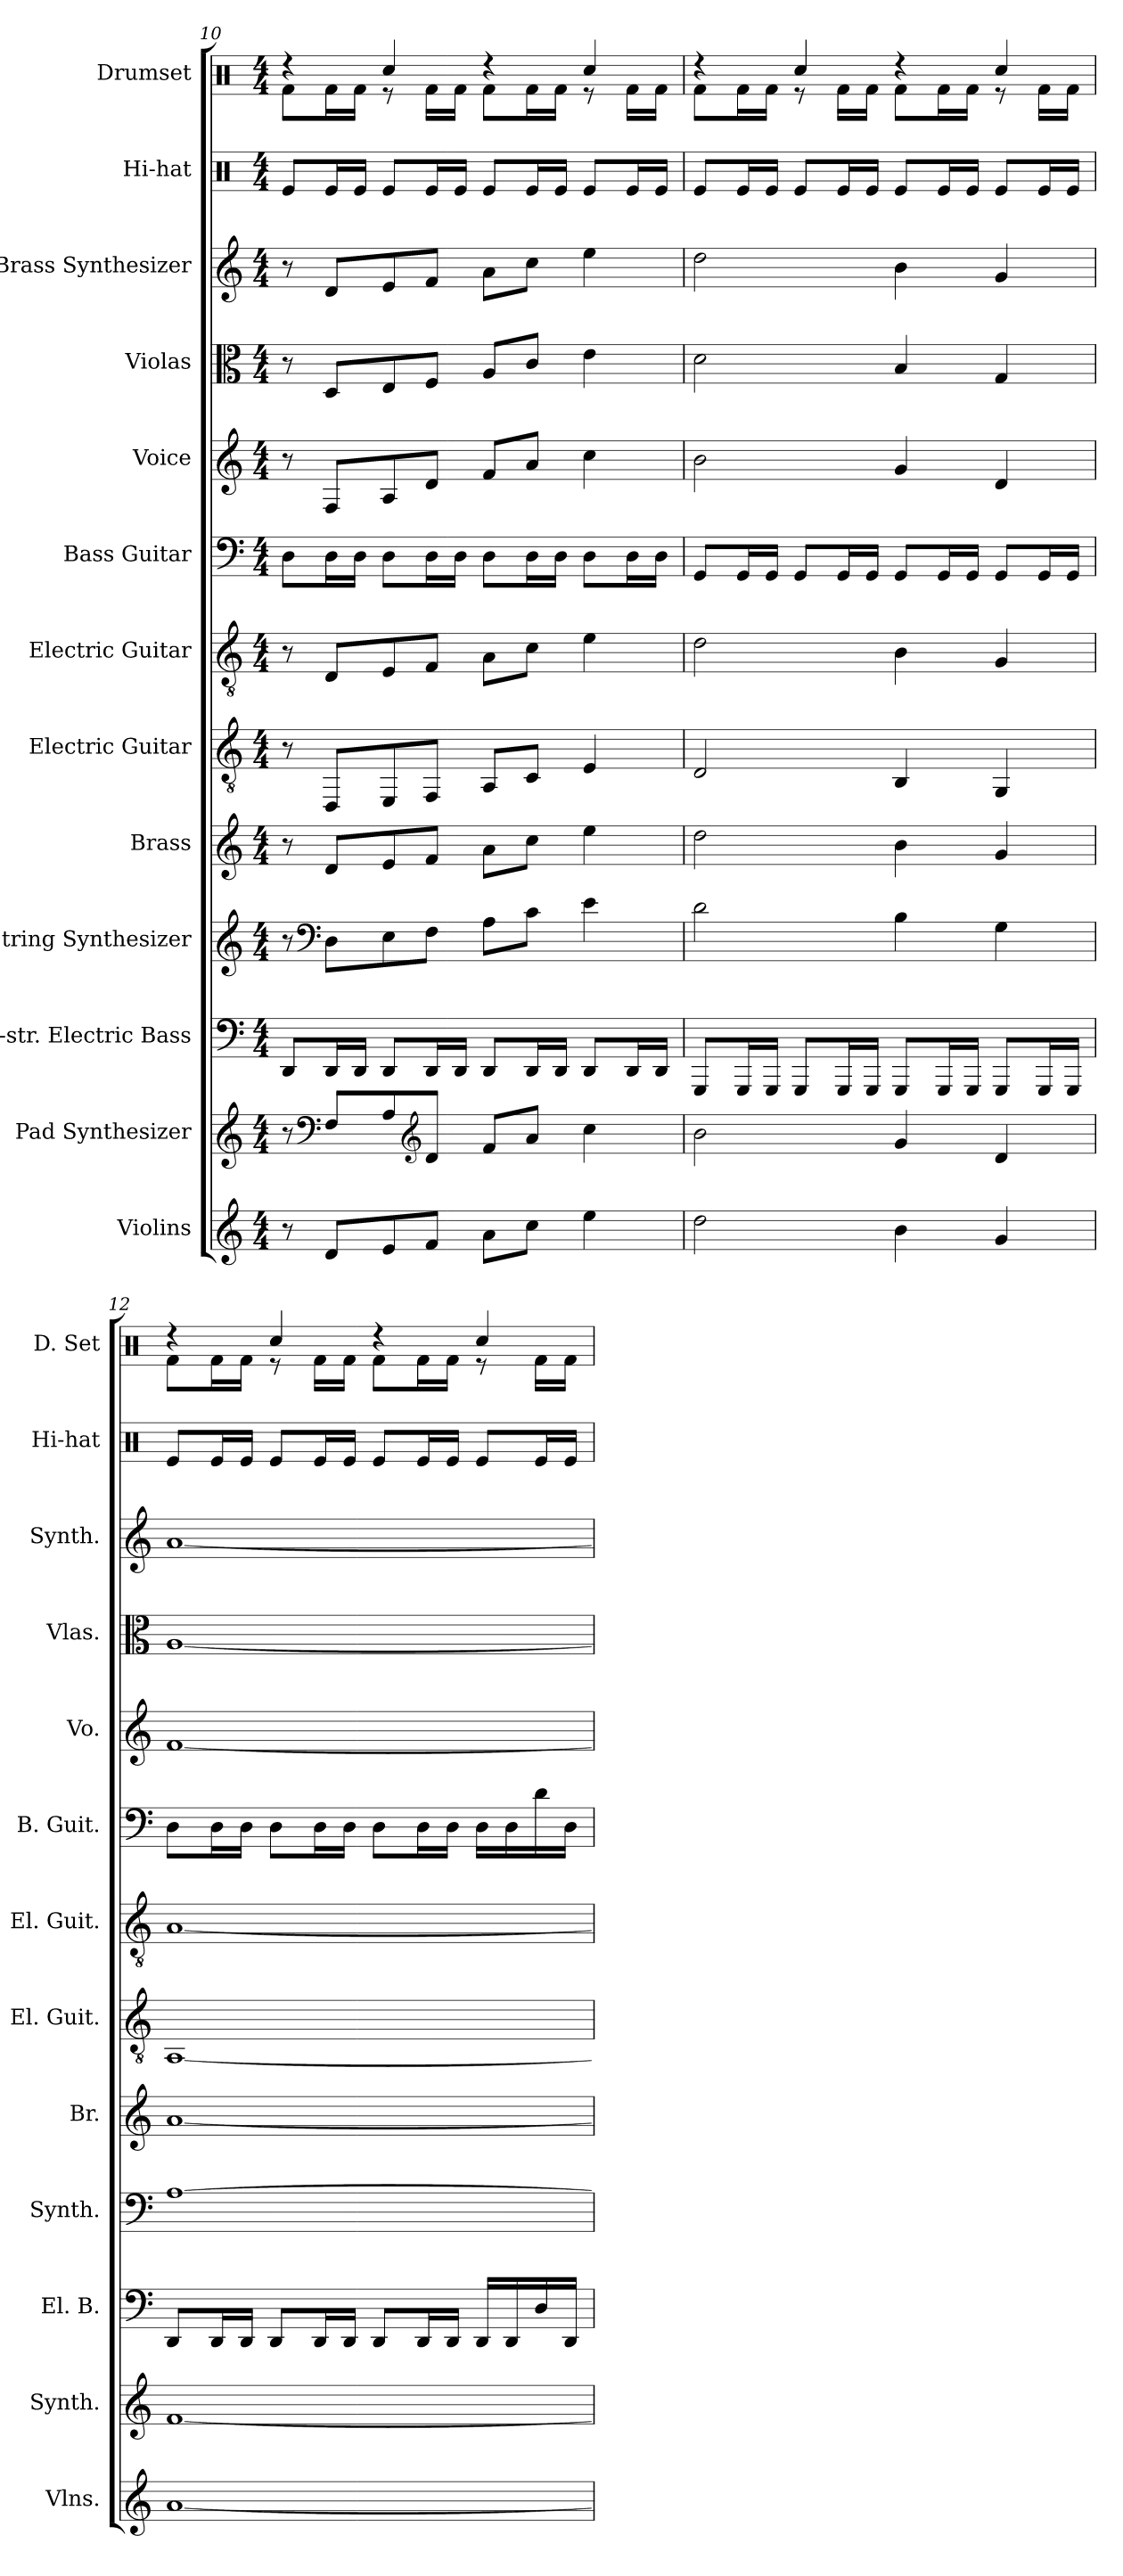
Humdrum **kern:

**kern	**kern	**kern	**kern	**kern	**kern	**kern	**kern	**kern	**kern	**kern	**kern	**kern
*part13	*part12	*part11	*part10	*part9	*part8	*part7	*part6	*part5	*part4	*part3	*part2	*part1
*staff13	*staff12	*staff11	*staff10	*staff9	*staff8	*staff7	*staff6	*staff5	*staff4	*staff3	*staff2	*staff1
*I"Violins	*I"Pad Synthesizer	*I"5-str. Electric Bass	*I"String Synthesizer	*I"Brass	*I"Electric Guitar	*I"Electric Guitar	*I"Bass Guitar	*I"Voice	*I"Violas	*I"Brass Synthesizer	*I"Hi-hat	*I"Drumset
*I'Vlns.	*I'Synth.	*I'El. B.	*I'Synth.	*I'Br.	*I'El. Guit.	*I'El. Guit.	*I'B. Guit.	*I'Vo.	*I'Vlas.	*I'Synth.	*I'Hi-hat	*I'D. Set
!!LO:PB:g=z
*clefG2	*clefG2	*clefF4	*clefG2	*clefG2	*clefGv2	*clefGv2	*clefF4	*clefG2	*clefC3	*clefG2	*clefX	*clefX
*	*	*ITrd7c12	*	*	*	*	*ITrd7c12	*	*	*	*	*
*k[]	*k[]	*k[]	*k[]	*k[]	*k[]	*k[]	*k[]	*k[]	*k[]	*k[]	*k[]	*k[]
*M4/4	*M4/4	*M4/4	*M4/4	*M4/4	*M4/4	*M4/4	*M4/4	*M4/4	*M4/4	*M4/4	*M4/4	*M4/4
=10	=10	=10	=10	=10	=10	=10	=10	=10	=10	=10	=10	=10
*	*	*	*	*	*	*	*	*	*	*	*	*^
8r	8r	8DDD/L	8r	8r	8r	8r	8DD\L	8r	8r	8r	8Re/L	4r	8Rf\L
*	*clefF4	*	*clefF4	*	*	*	*	*	*	*	*	*	*
8d/L	8F/L	16DDD/L	8D\L	8d/L	8DD/L	8D/L	16DD\L	8F/L	8D/L	8d/L	16Re/L	.	16Rf\L
.	.	16DDD/JJ	.	.	.	.	16DD\JJ	.	.	.	16Re/JJ	.	16Rf\JJ
8e/	8A/	8DDD/L	8E\	8e/	8EE/	8E/	8DD\L	8A/	8E/	8e/	8Re/L	4Rcc/	8r
*	*clefG2	*	*	*	*	*	*	*	*	*	*	*	*
8f/J	8d/J	16DDD/L	8F\J	8f/J	8FF/J	8F/J	16DD\L	8d/J	8F/J	8f/J	16Re/L	.	16Rf\LL
.	.	16DDD/JJ	.	.	.	.	16DD\JJ	.	.	.	16Re/JJ	.	16Rf\JJ
8a\L	8f/L	8DDD/L	8A\L	8a\L	8AA/L	8A\L	8DD\L	8f/L	8A/L	8a\L	8Re/L	4r	8Rf\L
8cc\J	8a/J	16DDD/L	8c\J	8cc\J	8C/J	8c\J	16DD\L	8a/J	8c/J	8cc\J	16Re/L	.	16Rf\L
.	.	16DDD/JJ	.	.	.	.	16DD\JJ	.	.	.	16Re/JJ	.	16Rf\JJ
4ee\	4cc\	8DDD/L	4e\	4ee\	4E/	4e\	8DD\L	4cc\	4e\	4ee\	8Re/L	4Rcc/	8r
.	.	16DDD/L	.	.	.	.	16DD\L	.	.	.	16Re/L	.	16Rf\LL
.	.	16DDD/JJ	.	.	.	.	16DD\JJ	.	.	.	16Re/JJ	.	16Rf\JJ
=11	=11	=11	=11	=11	=11	=11	=11	=11	=11	=11	=11	=11	=11
2dd\	2b\	8GGGG/L	2d\	2dd\	2D/	2d\	8GGG/L	2b\	2d\	2dd\	8Re/L	4r	8Rf\L
.	.	16GGGG/L	.	.	.	.	16GGG/L	.	.	.	16Re/L	.	16Rf\L
.	.	16GGGG/JJ	.	.	.	.	16GGG/JJ	.	.	.	16Re/JJ	.	16Rf\JJ
.	.	8GGGG/L	.	.	.	.	8GGG/L	.	.	.	8Re/L	4Rcc/	8r
.	.	16GGGG/L	.	.	.	.	16GGG/L	.	.	.	16Re/L	.	16Rf\LL
.	.	16GGGG/JJ	.	.	.	.	16GGG/JJ	.	.	.	16Re/JJ	.	16Rf\JJ
4b\	4g/	8GGGG/L	4B\	4b\	4BB/	4B\	8GGG/L	4g/	4B/	4b\	8Re/L	4r	8Rf\L
.	.	16GGGG/L	.	.	.	.	16GGG/L	.	.	.	16Re/L	.	16Rf\L
.	.	16GGGG/JJ	.	.	.	.	16GGG/JJ	.	.	.	16Re/JJ	.	16Rf\JJ
4g/	4d/	8GGGG/L	4G\	4g/	4GG/	4G/	8GGG/L	4d/	4G/	4g/	8Re/L	4Rcc/	8r
.	.	16GGGG/L	.	.	.	.	16GGG/L	.	.	.	16Re/L	.	16Rf\LL
.	.	16GGGG/JJ	.	.	.	.	16GGG/JJ	.	.	.	16Re/JJ	.	16Rf\JJ
!!LO:PB:g=z	!!
=12	=12	=12	=12	=12	=12	=12	=12	=12	=12	=12	=12	=12	=12
[1a	[1f	8DDD/L	[1A	[1a	[1AA	[1A	8DD\L	[1f	[1A	[1a	8Re/L	4r	8Rf\L
.	.	16DDD/L	.	.	.	.	16DD\L	.	.	.	16Re/L	.	16Rf\L
.	.	16DDD/JJ	.	.	.	.	16DD\JJ	.	.	.	16Re/JJ	.	16Rf\JJ
.	.	8DDD/L	.	.	.	.	8DD\L	.	.	.	8Re/L	4Rcc/	8r
.	.	16DDD/L	.	.	.	.	16DD\L	.	.	.	16Re/L	.	16Rf\LL
.	.	16DDD/JJ	.	.	.	.	16DD\JJ	.	.	.	16Re/JJ	.	16Rf\JJ
.	.	8DDD/L	.	.	.	.	8DD\L	.	.	.	8Re/L	4r	8Rf\L
.	.	16DDD/L	.	.	.	.	16DD\L	.	.	.	16Re/L	.	16Rf\L
.	.	16DDD/JJ	.	.	.	.	16DD\JJ	.	.	.	16Re/JJ	.	16Rf\JJ
.	.	16DDD/LL	.	.	.	.	16DD\LL	.	.	.	8Re/L	4Rcc/	8r
.	.	16DDD/	.	.	.	.	16DD\	.	.	.	.	.	.
.	.	16DD/	.	.	.	.	16D\	.	.	.	16Re/L	.	16Rf\LL
.	.	16DDD/JJ	.	.	.	.	16DD\JJ	.	.	.	16Re/JJ	.	16Rf\JJ
*	*	*	*	*	*	*	*	*	*	*	*	*v	*v
=	=	=	=	=	=	=	=	=	=	=	=	=
*-	*-	*-	*-	*-	*-	*-	*-	*-	*-	*-	*-	*-
